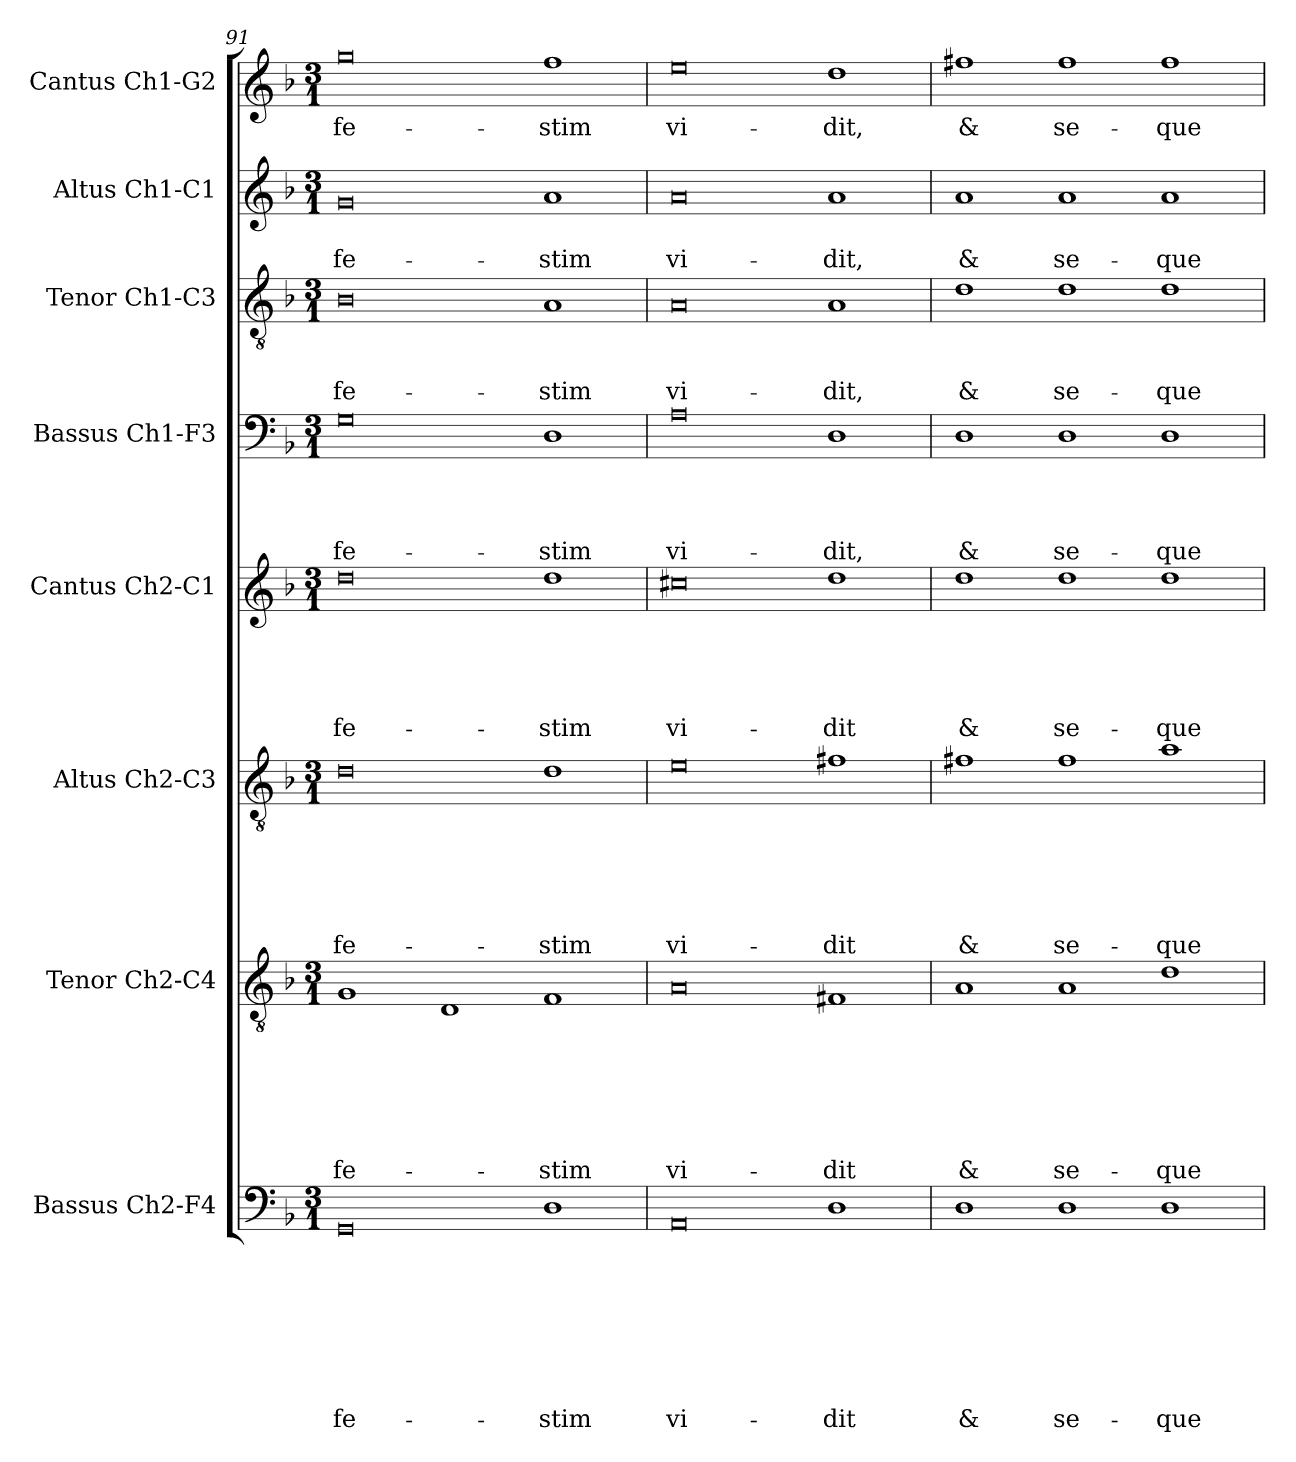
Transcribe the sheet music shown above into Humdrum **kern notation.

**kern	**text	**text	**text	**text	**text	**text	**text	**text	**kern	**text	**text	**text	**text	**text	**text	**text	**kern	**text	**text	**text	**text	**text	**text	**kern	**text	**text	**text	**text	**text	**kern	**text	**text	**text	**text	**kern	**text	**text	**text	**kern	**text	**text	**kern	**text
*part8	*part8	*part8	*part8	*part8	*part8	*part8	*part8	*part8	*part7	*part7	*part7	*part7	*part7	*part7	*part7	*part7	*part6	*part6	*part6	*part6	*part6	*part6	*part6	*part5	*part5	*part5	*part5	*part5	*part5	*part4	*part4	*part4	*part4	*part4	*part3	*part3	*part3	*part3	*part2	*part2	*part2	*part1	*part1
*staff8	*staff8	*staff8	*staff8	*staff8	*staff8	*staff8	*staff8	*staff8	*staff7	*staff7	*staff7	*staff7	*staff7	*staff7	*staff7	*staff7	*staff6	*staff6	*staff6	*staff6	*staff6	*staff6	*staff6	*staff5	*staff5	*staff5	*staff5	*staff5	*staff5	*staff4	*staff4	*staff4	*staff4	*staff4	*staff3	*staff3	*staff3	*staff3	*staff2	*staff2	*staff2	*staff1	*staff1
*I"Bassus Ch2-F4	*	*	*	*	*	*	*	*	*I"Tenor Ch2-C4	*	*	*	*	*	*	*	*I"Altus Ch2-C3	*	*	*	*	*	*	*I"Cantus Ch2-C1	*	*	*	*	*	*I"Bassus Ch1-F3	*	*	*	*	*I"Tenor Ch1-C3	*	*	*	*I"Altus Ch1-C1	*	*	*I"Cantus Ch1-G2	*
*I'B2	*	*	*	*	*	*	*	*	*I'T2	*	*	*	*	*	*	*	*I'A2	*	*	*	*	*	*	*I'C2	*	*	*	*	*	*I'B	*	*	*	*	*I'T	*	*	*	*I'A	*	*	*I'C	*
*clefF4	*	*	*	*	*	*	*	*	*clefGv2	*	*	*	*	*	*	*	*clefGv2	*	*	*	*	*	*	*clefG2	*	*	*	*	*	*clefF4	*	*	*	*	*clefGv2	*	*	*	*clefG2	*	*	*clefG2	*
*k[b-]	*	*	*	*	*	*	*	*	*k[b-]	*	*	*	*	*	*	*	*k[b-]	*	*	*	*	*	*	*k[b-]	*	*	*	*	*	*k[b-]	*	*	*	*	*k[b-]	*	*	*	*k[b-]	*	*	*k[b-]	*
*F:	*	*	*	*	*	*	*	*	*F:	*	*	*	*	*	*	*	*F:	*	*	*	*	*	*	*F:	*	*	*	*	*	*F:	*	*	*	*	*F:	*	*	*	*F:	*	*	*F:	*
*M3/1	*	*	*	*	*	*	*	*	*M3/1	*	*	*	*	*	*	*	*M3/1	*	*	*	*	*	*	*M3/1	*	*	*	*	*	*M3/1	*	*	*	*	*M3/1	*	*	*	*M3/1	*	*	*M3/1	*
=91	=91	=91	=91	=91	=91	=91	=91	=91	=91	=91	=91	=91	=91	=91	=91	=91	=91	=91	=91	=91	=91	=91	=91	=91	=91	=91	=91	=91	=91	=91	=91	=91	=91	=91	=91	=91	=91	=91	=91	=91	=91	=91	=91
!	!	!	!	!	!	!	!	!LO:LY:b	!	!	!	!	!	!	!	!LO:LY:b	!	!	!	!	!	!	!LO:LY:b	!	!	!	!	!	!LO:LY:b	!	!	!	!	!LO:LY:b	!	!	!	!LO:LY:b	!	!	!LO:LY:b	!	!LO:LY:b
0GG	.	.	.	.	.	.	.	-fe-	1G	.	.	.	.	.	.	-fe-	0d	.	.	.	.	.	-fe-	0dd	.	.	.	.	-fe-	0G	.	.	.	-fe-	0B-	.	.	-fe-	0g	.	-fe-	0gg	-fe-
.	.	.	.	.	.	.	.	.	1D	.	.	.	.	.	.	.	.	.	.	.	.	.	.	.	.	.	.	.	.	.	.	.	.	.	.	.	.	.	.	.	.	.	.
!	!	!	!	!	!	!	!	!LO:LY:b	!	!	!	!	!	!	!	!LO:LY:b	!	!	!	!	!	!	!LO:LY:b	!	!	!	!	!	!LO:LY:b	!	!	!	!	!LO:LY:b	!	!	!	!LO:LY:b	!	!	!LO:LY:b	!	!LO:LY:b
1D	.	.	.	.	.	.	.	-stim	1F	.	.	.	.	.	.	-stim	1d	.	.	.	.	.	-stim	1dd	.	.	.	.	-stim	1D	.	.	.	-stim	1A	.	.	-stim	1a	.	-stim	1ff	-stim
=92	=92	=92	=92	=92	=92	=92	=92	=92	=92	=92	=92	=92	=92	=92	=92	=92	=92	=92	=92	=92	=92	=92	=92	=92	=92	=92	=92	=92	=92	=92	=92	=92	=92	=92	=92	=92	=92	=92	=92	=92	=92	=92	=92
!	!	!	!	!	!	!	!	!LO:LY:b	!	!	!	!	!	!	!	!LO:LY:b	!	!	!	!	!	!	!LO:LY:b	!	!	!	!	!	!LO:LY:b	!	!	!	!	!LO:LY:b	!	!	!	!LO:LY:b	!	!	!LO:LY:b	!	!LO:LY:b
0AA	.	.	.	.	.	.	.	vi-	0A	.	.	.	.	.	.	vi-	0e	.	.	.	.	.	vi-	0cc#X	.	.	.	.	vi-	0A	.	.	.	vi-	0A	.	.	vi-	0a	.	vi-	0ee	vi-
!	!	!	!	!	!	!	!	!LO:LY:b	!	!	!	!	!	!	!	!LO:LY:b	!	!	!	!	!	!	!LO:LY:b	!	!	!	!	!	!LO:LY:b	!	!	!	!	!LO:LY:b	!	!	!	!LO:LY:b	!	!	!LO:LY:b	!	!LO:LY:b
1D	.	.	.	.	.	.	.	-dit	1F#X	.	.	.	.	.	.	-dit	1f#X	.	.	.	.	.	-dit	1dd	.	.	.	.	-dit	1D	.	.	.	-dit,	1A	.	.	-dit,	1a	.	-dit,	1dd	-dit,
=93	=93	=93	=93	=93	=93	=93	=93	=93	=93	=93	=93	=93	=93	=93	=93	=93	=93	=93	=93	=93	=93	=93	=93	=93	=93	=93	=93	=93	=93	=93	=93	=93	=93	=93	=93	=93	=93	=93	=93	=93	=93	=93	=93
!	!	!	!	!	!	!	!	!LO:LY:b	!	!	!	!	!	!	!	!LO:LY:b	!	!	!	!	!	!	!LO:LY:b	!	!	!	!	!	!LO:LY:b	!	!	!	!	!LO:LY:b	!	!	!	!LO:LY:b	!	!	!LO:LY:b	!	!LO:LY:b
1D	.	.	.	.	.	.	.	&	1A	.	.	.	.	.	.	&	1f#X	.	.	.	.	.	&	1dd	.	.	.	.	&	1D	.	.	.	&	1d	.	.	&	1a	.	&	1ff#X	&
!	!	!	!	!	!	!	!	!LO:LY:b	!	!	!	!	!	!	!	!LO:LY:b	!	!	!	!	!	!	!LO:LY:b	!	!	!	!	!	!LO:LY:b	!	!	!	!	!LO:LY:b	!	!	!	!LO:LY:b	!	!	!LO:LY:b	!	!LO:LY:b
1D	.	.	.	.	.	.	.	se-	1A	.	.	.	.	.	.	se-	1f#	.	.	.	.	.	se-	1dd	.	.	.	.	se-	1D	.	.	.	se-	1d	.	.	se-	1a	.	se-	1ff#	se-
!	!	!	!	!	!	!	!	!LO:LY:b	!	!	!	!	!	!	!	!LO:LY:b	!	!	!	!	!	!	!LO:LY:b	!	!	!	!	!	!LO:LY:b	!	!	!	!	!LO:LY:b	!	!	!	!LO:LY:b	!	!	!LO:LY:b	!	!LO:LY:b
1D	.	.	.	.	.	.	.	-que-	1d	.	.	.	.	.	.	-que-	1a	.	.	.	.	.	-que-	1dd	.	.	.	.	-que-	1D	.	.	.	-que-	1d	.	.	-que-	1a	.	-que-	1ff#	-que-
=	=	=	=	=	=	=	=	=	=	=	=	=	=	=	=	=	=	=	=	=	=	=	=	=	=	=	=	=	=	=	=	=	=	=	=	=	=	=	=	=	=	=	=
*-	*-	*-	*-	*-	*-	*-	*-	*-	*-	*-	*-	*-	*-	*-	*-	*-	*-	*-	*-	*-	*-	*-	*-	*-	*-	*-	*-	*-	*-	*-	*-	*-	*-	*-	*-	*-	*-	*-	*-	*-	*-	*-	*-
